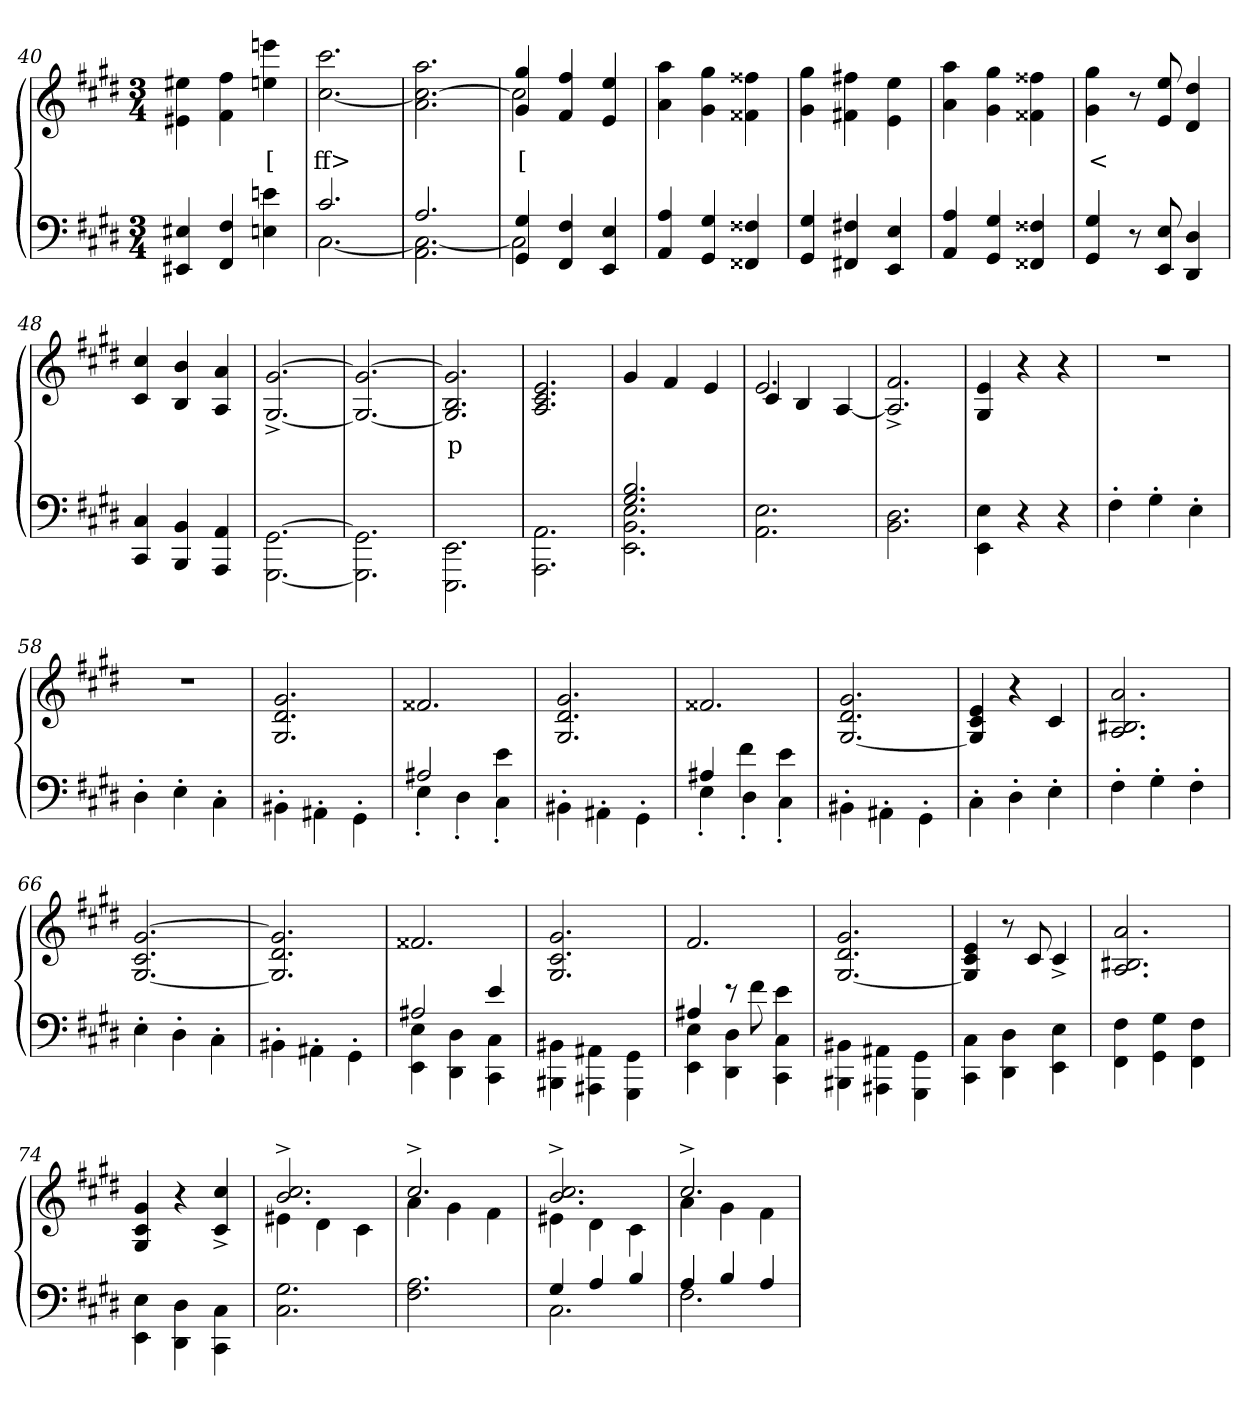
**kern	**kern	**text
*part2	*part1	*part1
*staff2	*staff1	*staff1
*clefF4	*clefG2	*
*k[f#c#g#d#]	*k[f#c#g#d#]	*
*M3/4	*M3/4	*
=40	=40	=40
4E#X 4EE#X	4ee#X\ 4e#X\	.
4F# 4FF#	4ff# 4f#	.
4en 4En	4eeen 4een	[
=41	=41	=41
*^	*	*
2.c#/	[2.C#\	2.ccc# [2.cc#	ff>
=42	=42	=42	=42
2.A/	2.C#\_ 2.AA\	2.aa 2.cc#_ 2.a	.
=43	=43	=43	=43
*	*	*^	*
4G# 4GG#	2C#]	4gg# 4g#	2cc#]	[
4F# 4FF#	.	4ff# 4f#	.	.
4E 4EE	4ryy	4ee 4e	4ryy	.
*v	*v	*	*	*
*	*v	*v	*
=44	=44	=44
4A/ 4AA/	4aa 4a	.
4G# 4GG#	4gg# 4g#	.
4F##X 4FF##X	4ff##X 4f##X	.
=45	=45	=45
4G# 4GG#	4gg# 4g#	.
4F#X 4FF#X	4ff#X 4f#X	.
4E 4EE	4ee\ 4e\	.
=46	=46	=46
4A/ 4AA/	4aa 4a	.
4G# 4GG#	4gg# 4g#	.
4F##X 4FF##X	4ff##X 4f##X	.
=47	=47	=47
4G# 4GG#	4gg# 4g#	<
8r	8r	.
8E 8EE	8ee 8e	.
4D# 4DD#	4dd# 4d#	.
=48	=48	=48
4C# 4CC#	4cc# 4c#	.
4BB 4BBB	4b 4B	.
4AA 4AAA	4a 4A	.
=49	=49	=49
[2.GG#\ [2.GGG#\	[2.g#^> [2.G#^>	.
=50	=50	=50
2.GG#\] 2.GGG#\]	2.g#_ 2.G#_	.
=51	=51	=51
2.EE\ 2.EEE\	2.g#] 2.B 2.G#]	p
=52	=52	=52
2.AA\ 2.AAA\	2.e 2.c# 2.A	.
=53	=53	=53
*^	*	*
2.B 2.G#	2.E 2.BB 2.EE	4g#	.
.	.	4f#	.
.	.	4e	.
*v	*v	*	*
=54	=54	=54
*	*^	*
2.E\ 2.AA\	2.e	4c#/	.
.	.	4B/	.
.	.	[4A/	.
*	*v	*v	*
=55	=55	=55
2.D#\ 2.BB\	2.f#^> 2.A]^>	.
=56	=56	=56
4E\ 4EE\	4e 4G#	.
4r	4r	.
4r	4r	.
=57	=57	=57
4F#'>	2.r	.
4G#'>	.	.
4E'>	.	.
=58	=58	=58
4D#'>	2.r	.
4E'>	.	.
4C#'>\	.	.
=59	=59	=59
4BB#X'>\	2.g# 2.d# 2.G#	.
4AA#X'>\	.	.
4GG#'>\	.	.
=60	=60	=60
*^	*	*
2A#X	4E'>	2.f##X	.
.	4D#'>	.	.
4e\	4C#'>	.	.
*v	*v	*	*
=61	=61	=61
4BB#X'>\	2.g# 2.d# 2.G#	.
4AA#X'>\	.	.
4GG#'>\	.	.
=62	=62	=62
*^	*	*
4A#X/	4E'>	2.f##X	.
4f#\	4D#'>	.	.
4e\	4C#'>	.	.
*v	*v	*	*
=63	=63	=63
4BB#X'>\	2.g# 2.d# [2.G#	.
4AA#X'>\	.	.
4GG#'>\	.	.
=64	=64	=64
4C#'>\	4e 4c# 4G#]	.
4D#'>	4r	.
4E'>	4c#	.
=65	=65	=65
4F#'>	2.a 2.B#X 2.A	.
4G#'>	.	.
4F#'>	.	.
=66	=66	=66
4E'>\	[2.g# 2.c# [2.G#	.
4D#'>	.	.
4C#'>\	.	.
=67	=67	=67
4BB#X'>\	2.g#] 2.d# 2.G#]	.
4AA#X'>\	.	.
4GG#'>\	.	.
=68	=68	=68
*^	*	*
2A#X	4E 4EE	2.f##X	.
.	4D# 4DD#	.	.
4e	4C# 4CC#	.	.
*v	*v	*	*
=69	=69	=69
4BB#X\ 4BBB#X\	2.g# 2.c# 2.G#	.
4AA#X\ 4AAA#X\	.	.
4GG#\ 4GGG#\	.	.
=70	=70	=70
*^	*	*
4A#X	4E 4EE	2.f#	.
8r	4D# 4DD#	.	.
8f#\	.	.	.
4e\	4C# 4CC#	.	.
*v	*v	*	*
=71	=71	=71
4BB#X\ 4BBB#X\	2.g# 2.d# [2.G#	.
4AA#X\ 4AAA#X\	.	.
4GG#\ 4GGG#\	.	.
=72	=72	=72
4C#\ 4CC#\	4e 4c# 4G#]	.
4D#\ 4DD#\	8r	.
.	8c#	.
4E\ 4EE\	4c#^>	.
=73	=73	=73
4F#\ 4FF#\	2.a 2.B#X 2.A	.
4G#\ 4GG#\	.	.
4F#\ 4FF#\	.	.
=74	=74	=74
4E\ 4EE\	4g# 4c# 4G#	.
4D#\ 4DD#\	4r	.
4C#\ 4CC#\	4cc#^> 4c#^>	.
=75	=75	=75
*	*^	*
2.G# 2.C#	2.cc#^> 2.b^>	4e#X	.
.	.	4d#	.
.	.	4c#	.
=76	=76	=76	=76
2.A 2.F#	2.cc#^>	4a	.
.	.	4g#	.
.	.	4f#	.
=77	=77	=77	=77
*^	*	*	*
4G#	2.C#	2.cc#^> 2.b^>	4e#X	.
4A	.	.	4d#	.
4B	.	.	4c#	.
=78	=78	=78	=78	=78
4A	2.F#	2.cc#^>	4a	.
4B	.	.	4g#	.
4A	.	.	4f#	.
*v	*v	*	*	*
*	*v	*v	*
=	=	=
*-	*-	*-
